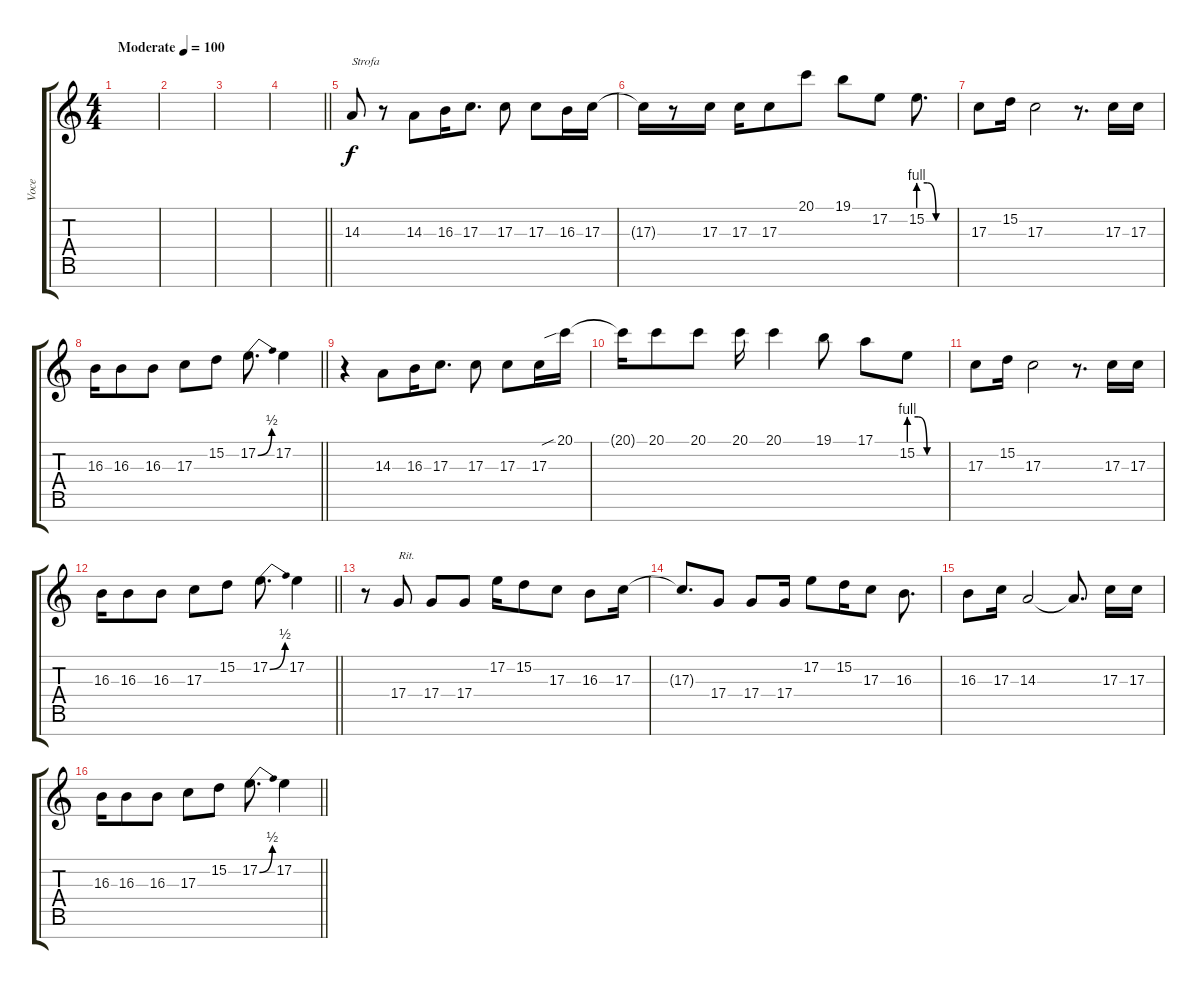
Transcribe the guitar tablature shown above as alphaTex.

\track ("Voce" "Voce") {instrument lead1square}
\staff {score tabs}
\tuning (E4 B3 G3 D3 A2 E2 B1) {hide}
\ts (4 4)
\tempo (100 "Moderate")
\clef g2
\ks c
|
|
|
\barLineRight lightlight
|
14.3.8{txt "Strofa"} r.8 14.3.8 16.3.16 17.3.8{d} 17.3.8 17.3.8 16.3.16 17.3.16 |
17.3{t}.16 r.8 17.3.16 17.3.16 17.3.8 20.1.8 19.1.8 17.2.8 15.2{be (custom 0 4 15 4 30 0 60 0)}.8{d} |
17.3.8 15.2.16 17.3.2 r.8{d} 17.3.16 17.3.16 |
\barLineRight lightlight
16.3.16 16.3.8 16.3.8 17.3.8 15.2.8 17.2{be (bend 0 0 60 2)}.8{d} 17.2.4 |
r.4 14.3.8 16.3.16 17.3.8{d} 17.3.8 17.3.8 17.3.16 20.1{sib}.16 |
20.1{t}.16 20.1.8 20.1.8 20.1.16 20.1.4 19.1.8 17.1.8 15.2{be (custom 0 4 15 4 30 0 60 0)}.8 |
17.3.8 15.2.16 17.3.2 r.8{d} 17.3.16 17.3.16 |
\barLineRight lightlight
16.3.16 16.3.8 16.3.8 17.3.8 15.2.8 17.2{be (bend 0 0 60 2)}.8{d} 17.2.4 |
r.8 17.4.8{txt "Rit."} 17.4.8 17.4.8 17.2.16 15.2.8 17.3.8 16.3.8 17.3.16 |
17.3{t}.8{d} 17.4.8 17.4.8 17.4.16 17.2.8 15.2.16 17.3.8 16.3.8{d} |
16.3.8 17.3.16 14.3.2 14.3{t}.8{d} 17.3.16 17.3.16 |
\barLineRight lightlight
16.3.16 16.3.8 16.3.8 17.3.8 15.2.8 17.2{be (bend 0 0 60 2)}.8{d} 17.2.4
